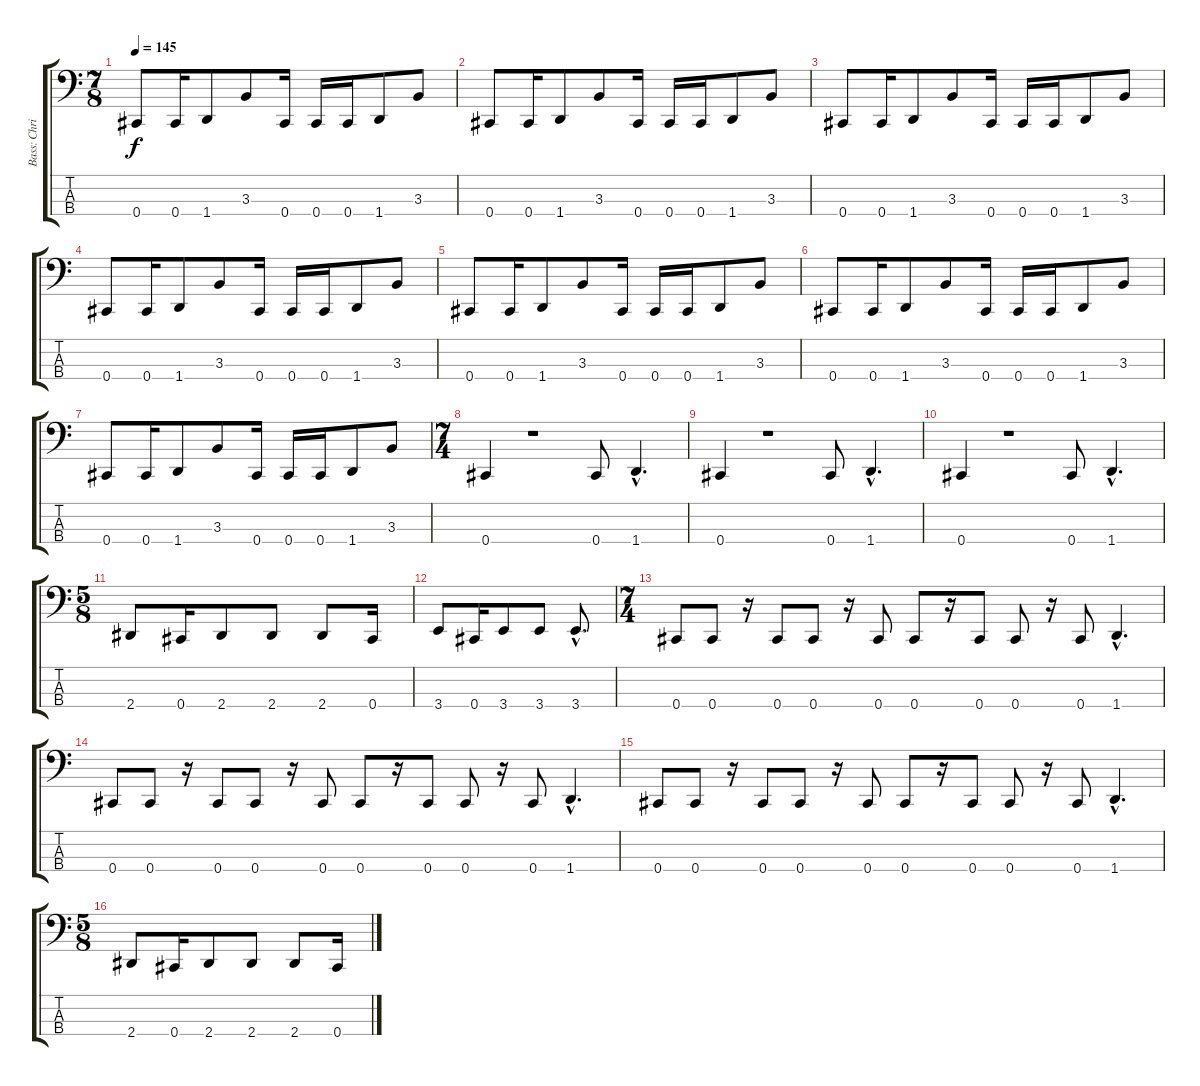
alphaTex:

\track ("Bass: Christer Örtefors" "Bass: Chri") {instrument electricbassfinger}
\staff {score tabs}
\tuning (Gb2 Db2 Ab1 Db1) {hide}
\ts (7 8)
\tempo 145
\clef f4
\ks c
0.4.8{dy f} 0.4.16 1.4.8 3.3.8 0.4.16 0.4.16 0.4.16 1.4.8 3.3.8 |
0.4.8 0.4.16 1.4.8 3.3.8 0.4.16 0.4.16 0.4.16 1.4.8 3.3.8 |
0.4.8 0.4.16 1.4.8 3.3.8 0.4.16 0.4.16 0.4.16 1.4.8 3.3.8 |
0.4.8 0.4.16 1.4.8 3.3.8 0.4.16 0.4.16 0.4.16 1.4.8 3.3.8 |
0.4.8 0.4.16 1.4.8 3.3.8 0.4.16 0.4.16 0.4.16 1.4.8 3.3.8 |
0.4.8 0.4.16 1.4.8 3.3.8 0.4.16 0.4.16 0.4.16 1.4.8 3.3.8 |
0.4.8 0.4.16 1.4.8 3.3.8 0.4.16 0.4.16 0.4.16 1.4.8 3.3.8 |
\ts (7 4)
0.4.4 r.1 0.4.8 1.4{hac}.4{d} |
0.4.4 r.1 0.4.8 1.4{hac}.4{d} |
0.4.4 r.1 0.4.8 1.4{hac}.4{d} |
\ts (5 8)
2.4.8 0.4.16 2.4.8 2.4.8 2.4.8 0.4.16 |
3.4.8 0.4.16 3.4.8 3.4.8 3.4{hac}.8{d} |
\ts (7 4)
0.4.8 0.4.8 r.16 0.4.8 0.4.8 r.16 0.4.8 0.4.8 r.16 0.4.8 0.4.8 r.16 0.4.8 1.4{hac}.4{d} |
0.4.8 0.4.8 r.16 0.4.8 0.4.8 r.16 0.4.8 0.4.8 r.16 0.4.8 0.4.8 r.16 0.4.8 1.4{hac}.4{d} |
0.4.8 0.4.8 r.16 0.4.8 0.4.8 r.16 0.4.8 0.4.8 r.16 0.4.8 0.4.8 r.16 0.4.8 1.4{hac}.4{d} |
\ts (5 8)
2.4.8 0.4.16 2.4.8 2.4.8 2.4.8 0.4.16
